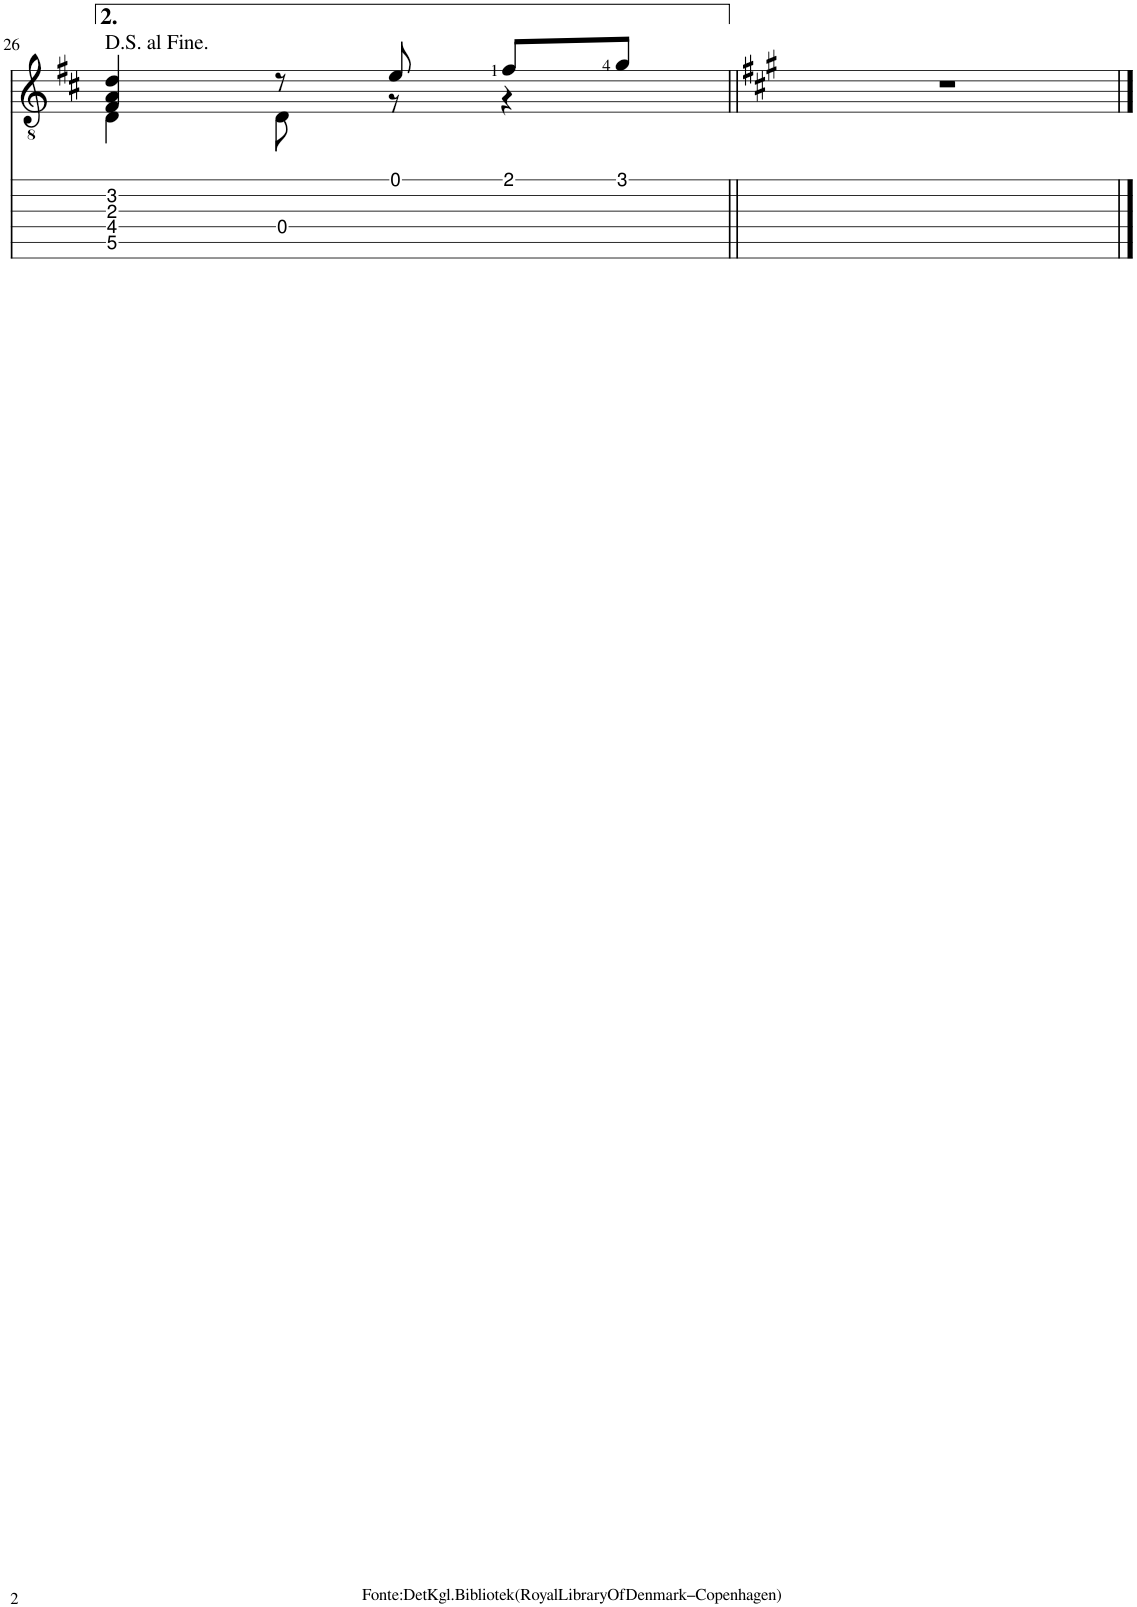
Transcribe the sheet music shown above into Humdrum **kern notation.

**kern	**kern
*part1	*part1
*staff2	*staff1
*I"Guitar	*
*I'Guit.	*
!!LO:PB:g=z
*	*clefGv2
*k[f#c#]	*k[f#c#]
*M3/4	*M3/4
=26	=26
*^	*^
4F# 4A 4d	4D	4F#/ 4A/ 4d/	4D\
8r	8D	8r	8D\
8e	8r	8e/	8r
8f#L	4r	8f#/L	4r
8gJ	.	8g/J	.
*v	*v	*	*
*	*v	*v
=27||	=27||
*k[f#c#g#]	*k[f#c#g#]
2.r	2.r
==	==
*-	*-
